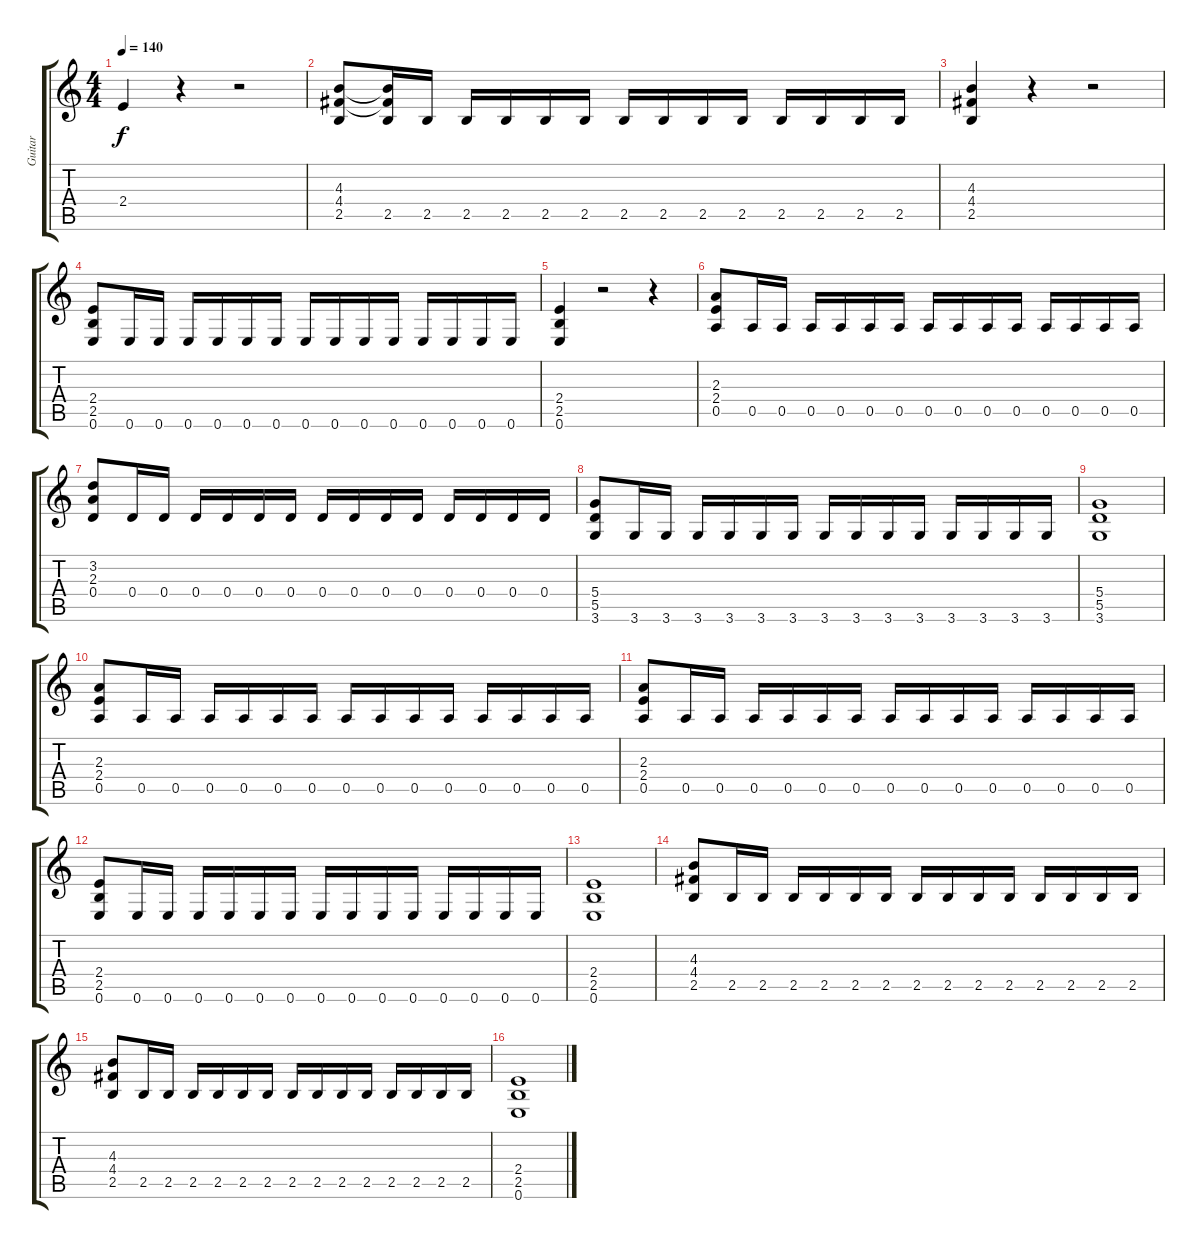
\track ("Guitar" "Guitar") {instrument distortionguitar}
\staff {score tabs}
\tuning (E4 B3 G3 D3 A2 E2) {hide}
\ts (4 4)
\tempo 140
\clef g2
\ks c
2.4.4{dy f} r.4 r.2 |
(4.3 4.4 2.5).8 (4.3{t} 4.4{t} 2.5).16 2.5.16 2.5.16 2.5.16 2.5.16 2.5.16 2.5.16 2.5.16 2.5.16 2.5.16 2.5.16 2.5.16 2.5.16 2.5.16 |
(4.3 4.4 2.5).4 r.4 r.2 |
(2.4 2.5 0.6).8 0.6.16 0.6.16 0.6.16 0.6.16 0.6.16 0.6.16 0.6.16 0.6.16 0.6.16 0.6.16 0.6.16 0.6.16 0.6.16 0.6.16 |
(2.4 2.5 0.6).4 r.2 r.4 |
(2.3 2.4 0.5).8 0.5.16 0.5.16 0.5.16 0.5.16 0.5.16 0.5.16 0.5.16 0.5.16 0.5.16 0.5.16 0.5.16 0.5.16 0.5.16 0.5.16 |
(3.2 2.3 0.4).8 0.4.16 0.4.16 0.4.16 0.4.16 0.4.16 0.4.16 0.4.16 0.4.16 0.4.16 0.4.16 0.4.16 0.4.16 0.4.16 0.4.16 |
(5.4 5.5 3.6).8 3.6.16 3.6.16 3.6.16 3.6.16 3.6.16 3.6.16 3.6.16 3.6.16 3.6.16 3.6.16 3.6.16 3.6.16 3.6.16 3.6.16 |
(5.4 5.5 3.6).1 |
(2.3 2.4 0.5).8 0.5.16 0.5.16 0.5.16 0.5.16 0.5.16 0.5.16 0.5.16 0.5.16 0.5.16 0.5.16 0.5.16 0.5.16 0.5.16 0.5.16 |
(2.3 2.4 0.5).8 0.5.16 0.5.16 0.5.16 0.5.16 0.5.16 0.5.16 0.5.16 0.5.16 0.5.16 0.5.16 0.5.16 0.5.16 0.5.16 0.5.16 |
(2.4 2.5 0.6).8 0.6.16 0.6.16 0.6.16 0.6.16 0.6.16 0.6.16 0.6.16 0.6.16 0.6.16 0.6.16 0.6.16 0.6.16 0.6.16 0.6.16 |
(2.4 2.5 0.6).1 |
(4.3 4.4 2.5).8 2.5.16 2.5.16 2.5.16 2.5.16 2.5.16 2.5.16 2.5.16 2.5.16 2.5.16 2.5.16 2.5.16 2.5.16 2.5.16 2.5.16 |
(4.3 4.4 2.5).8 2.5.16 2.5.16 2.5.16 2.5.16 2.5.16 2.5.16 2.5.16 2.5.16 2.5.16 2.5.16 2.5.16 2.5.16 2.5.16 2.5.16 |
(2.4 2.5 0.6).1
